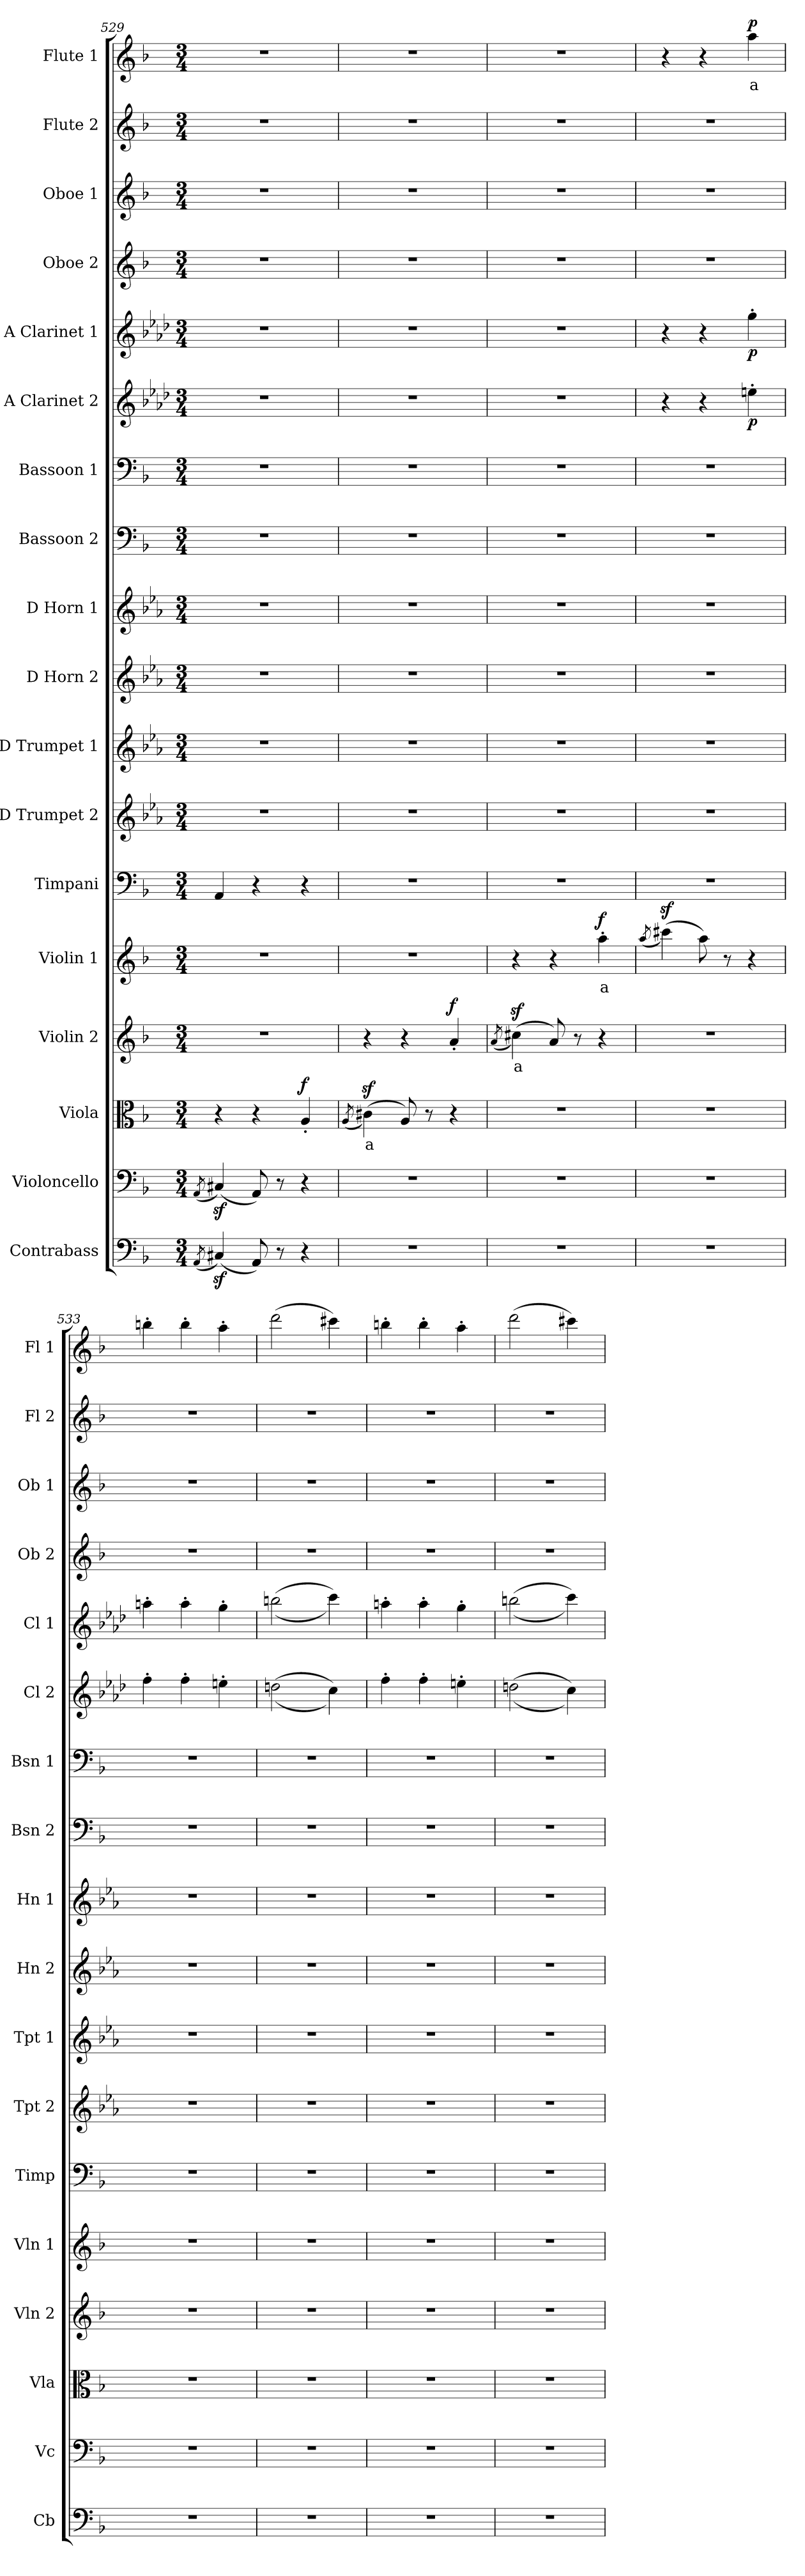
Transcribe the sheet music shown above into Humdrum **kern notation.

**kern	**kern	**kern	**text	**dynam	**kern	**text	**dynam	**kern	**text	**dynam	**kern	**kern	**kern	**kern	**kern	**kern	**kern	**kern	**dynam	**kern	**dynam	**kern	**kern	**kern	**kern	**text	**dynam
*part18	*part17	*part16	*part16	*part16	*part15	*part15	*part15	*part14	*part14	*part14	*part13	*part12	*part11	*part10	*part9	*part8	*part7	*part6	*part6	*part5	*part5	*part4	*part3	*part2	*part1	*part1	*part1
*staff18	*staff17	*staff16	*staff16	*staff16	*staff15	*staff15	*staff15	*staff14	*staff14	*staff14	*staff13	*staff12	*staff11	*staff10	*staff9	*staff8	*staff7	*staff6	*staff6	*staff5	*staff5	*staff4	*staff3	*staff2	*staff1	*staff1	*staff1
*I"Contrabass	*I"Violoncello	*I"Viola	*	*	*I"Violin 2	*	*	*I"Violin 1	*	*	*I"Timpani	*I"D Trumpet 2	*I"D Trumpet 1	*I"D Horn 2	*I"D Horn 1	*I"Bassoon 2	*I"Bassoon 1	*I"A Clarinet 2	*	*I"A Clarinet 1	*	*I"Oboe 2	*I"Oboe 1	*I"Flute 2	*I"Flute 1	*	*
*I'Cb	*I'Vc	*I'Vla	*	*	*I'Vln 2	*	*	*I'Vln 1	*	*	*I'Timp	*I'Tpt 2	*I'Tpt 1	*I'Hn 2	*I'Hn 1	*I'Bsn 2	*I'Bsn 1	*I'Cl 2	*	*I'Cl 1	*	*I'Ob 2	*I'Ob 1	*I'Fl 2	*I'Fl 1	*	*
!!LO:PB:g=z
*clefF4	*clefF4	*clefC3	*	*	*clefG2	*	*	*clefG2	*	*	*clefF4	*clefG2	*clefG2	*clefG2	*clefG2	*clefF4	*clefF4	*clefG2	*	*clefG2	*	*clefG2	*clefG2	*clefG2	*clefG2	*	*
*ITrd7c12	*	*	*	*	*	*	*	*	*	*	*	*ITrd-1c-2	*ITrd-1c-2	*ITrd6c10	*ITrd6c10	*	*	*ITrd2c3	*	*ITrd2c3	*	*	*	*	*	*	*
*k[b-]	*k[b-]	*k[b-]	*	*	*k[b-]	*	*	*k[b-]	*	*	*k[b-]	*k[b-]	*k[b-]	*k[b-]	*k[b-]	*k[b-]	*k[b-]	*k[b-]	*	*k[b-]	*	*k[b-]	*k[b-]	*k[b-]	*k[b-]	*	*
*M3/4	*M3/4	*M3/4	*	*	*M3/4	*	*	*M3/4	*	*	*M3/4	*M3/4	*M3/4	*M3/4	*M3/4	*M3/4	*M3/4	*M3/4	*	*M3/4	*	*M3/4	*M3/4	*M3/4	*M3/4	*	*
=529	=529	=529	=529	=529	=529	=529	=529	=529	=529	=529	=529	=529	=529	=529	=529	=529	=529	=529	=529	=529	=529	=529	=529	=529	=529	=529	=529
(8qAAA/	(8qAA/	.	.	.	.	.	.	.	.	.	.	.	.	.	.	.	.	.	.	.	.	.	.	.	.	.	.
(4CC#Xz</)	(4C#Xz</)	4r	.	.	2.r	.	.	2.r	.	.	4AA/	2.r	2.r	2.r	2.r	2.r	2.r	2.r	.	2.r	.	2.r	2.r	2.r	2.r	.	.
8AAA/)	8AA/)	4r	.	.	.	.	.	.	.	.	4r	.	.	.	.	.	.	.	.	.	.	.	.	.	.	.	.
8r	8r	.	.	.	.	.	.	.	.	.	.	.	.	.	.	.	.	.	.	.	.	.	.	.	.	.	.
!	!	!	!	!LO:DY:b	!	!	!	!	!	!	!	!	!	!	!	!	!	!	!	!	!	!	!	!	!	!	!
4r	4r	4A'/	.	f	.	.	.	.	.	.	4r	.	.	.	.	.	.	.	.	.	.	.	.	.	.	.	.
=530	=530	=530	=530	=530	=530	=530	=530	=530	=530	=530	=530	=530	=530	=530	=530	=530	=530	=530	=530	=530	=530	=530	=530	=530	=530	=530	=530
.	.	(8qA/	.	.	.	.	.	.	.	.	.	.	.	.	.	.	.	.	.	.	.	.	.	.	.	.	.
!	!	!	!LO:LY:b:color=#FF0000	!	!	!	!	!	!	!	!	!	!	!	!	!	!	!	!	!	!	!	!	!	!	!	!
2.r	2.r	(4c#Xz<\)	a	.	4r	.	.	2.r	.	.	2.r	2.r	2.r	2.r	2.r	2.r	2.r	2.r	.	2.r	.	2.r	2.r	2.r	2.r	.	.
.	.	8A/)	.	.	4r	.	.	.	.	.	.	.	.	.	.	.	.	.	.	.	.	.	.	.	.	.	.
.	.	8r	.	.	.	.	.	.	.	.	.	.	.	.	.	.	.	.	.	.	.	.	.	.	.	.	.
!	!	!	!	!	!	!	!LO:DY:b	!	!	!	!	!	!	!	!	!	!	!	!	!	!	!	!	!	!	!	!
.	.	4r	.	.	4a'/	.	f	.	.	.	.	.	.	.	.	.	.	.	.	.	.	.	.	.	.	.	.
=531	=531	=531	=531	=531	=531	=531	=531	=531	=531	=531	=531	=531	=531	=531	=531	=531	=531	=531	=531	=531	=531	=531	=531	=531	=531	=531	=531
.	.	.	.	.	(8qa/	.	.	.	.	.	.	.	.	.	.	.	.	.	.	.	.	.	.	.	.	.	.
!	!	!	!	!	!	!LO:LY:b:color=#FF0000	!	!	!	!	!	!	!	!	!	!	!	!	!	!	!	!	!	!	!	!	!
2.r	2.r	2.r	.	.	(4cc#Xz<\)	a	.	4r	.	.	2.r	2.r	2.r	2.r	2.r	2.r	2.r	2.r	.	2.r	.	2.r	2.r	2.r	2.r	.	.
.	.	.	.	.	8a/)	.	.	4r	.	.	.	.	.	.	.	.	.	.	.	.	.	.	.	.	.	.	.
.	.	.	.	.	8r	.	.	.	.	.	.	.	.	.	.	.	.	.	.	.	.	.	.	.	.	.	.
!	!	!	!	!	!	!	!	!	!LO:LY:b:color=#FF0000	!LO:DY:b	!	!	!	!	!	!	!	!	!	!	!	!	!	!	!	!	!
.	.	.	.	.	4r	.	.	4aa'\	a	f	.	.	.	.	.	.	.	.	.	.	.	.	.	.	.	.	.
=532	=532	=532	=532	=532	=532	=532	=532	=532	=532	=532	=532	=532	=532	=532	=532	=532	=532	=532	=532	=532	=532	=532	=532	=532	=532	=532	=532
.	.	.	.	.	.	.	.	(8qaa/	.	.	.	.	.	.	.	.	.	.	.	.	.	.	.	.	.	.	.
2.r	2.r	2.r	.	.	2.r	.	.	(4ccc#Xz<\)	.	.	2.r	2.r	2.r	2.r	2.r	2.r	2.r	4r	.	4r	.	2.r	2.r	2.r	4r	.	.
.	.	.	.	.	.	.	.	8aa\)	.	.	.	.	.	.	.	.	.	4r	.	4r	.	.	.	.	4r	.	.
.	.	.	.	.	.	.	.	8r	.	.	.	.	.	.	.	.	.	.	.	.	.	.	.	.	.	.	.
!	!	!	!	!	!	!	!	!	!	!	!	!	!	!	!	!	!	!	!LO:DY:b	!	!LO:DY:b	!	!	!	!	!LO:LY:b:color=#FF0000	!LO:DY:b
.	.	.	.	.	.	.	.	4r	.	.	.	.	.	.	.	.	.	4cc#X'\	p	4ee'\	p	.	.	.	4aa\	a	p
=533	=533	=533	=533	=533	=533	=533	=533	=533	=533	=533	=533	=533	=533	=533	=533	=533	=533	=533	=533	=533	=533	=533	=533	=533	=533	=533	=533
2.r	2.r	2.r	.	.	2.r	.	.	2.r	.	.	2.r	2.r	2.r	2.r	2.r	2.r	2.r	4dd'\	.	4ff#X'\	.	2.r	2.r	2.r	4bbn'\	.	.
.	.	.	.	.	.	.	.	.	.	.	.	.	.	.	.	.	.	4dd'\	.	4ff#'\	.	.	.	.	4bb'\	.	.
.	.	.	.	.	.	.	.	.	.	.	.	.	.	.	.	.	.	4cc#X'\	.	4ee'\	.	.	.	.	4aa'\	.	.
=534	=534	=534	=534	=534	=534	=534	=534	=534	=534	=534	=534	=534	=534	=534	=534	=534	=534	=534	=534	=534	=534	=534	=534	=534	=534	=534	=534
2.r	2.r	2.r	.	.	2.r	.	.	2.r	.	.	2.r	2.r	2.r	2.r	2.r	2.r	2.r	((2bn\	.	((2gg#X\	.	2.r	2.r	2.r	(2ddd\	.	.
.	.	.	.	.	.	.	.	.	.	.	.	.	.	.	.	.	.	4a\))	.	4aa\))	.	.	.	.	4ccc#X\)	.	.
=535	=535	=535	=535	=535	=535	=535	=535	=535	=535	=535	=535	=535	=535	=535	=535	=535	=535	=535	=535	=535	=535	=535	=535	=535	=535	=535	=535
2.r	2.r	2.r	.	.	2.r	.	.	2.r	.	.	2.r	2.r	2.r	2.r	2.r	2.r	2.r	4dd'\	.	4ff#X'\	.	2.r	2.r	2.r	4bbn'\	.	.
.	.	.	.	.	.	.	.	.	.	.	.	.	.	.	.	.	.	4dd'\	.	4ff#'\	.	.	.	.	4bb'\	.	.
.	.	.	.	.	.	.	.	.	.	.	.	.	.	.	.	.	.	4cc#X'\	.	4ee'\	.	.	.	.	4aa'\	.	.
=536	=536	=536	=536	=536	=536	=536	=536	=536	=536	=536	=536	=536	=536	=536	=536	=536	=536	=536	=536	=536	=536	=536	=536	=536	=536	=536	=536
2.r	2.r	2.r	.	.	2.r	.	.	2.r	.	.	2.r	2.r	2.r	2.r	2.r	2.r	2.r	((2bn\	.	((2gg#X\	.	2.r	2.r	2.r	(2ddd\	.	.
.	.	.	.	.	.	.	.	.	.	.	.	.	.	.	.	.	.	4a\))	.	4aa\))	.	.	.	.	4ccc#X\)	.	.
=	=	=	=	=	=	=	=	=	=	=	=	=	=	=	=	=	=	=	=	=	=	=	=	=	=	=	=
*-	*-	*-	*-	*-	*-	*-	*-	*-	*-	*-	*-	*-	*-	*-	*-	*-	*-	*-	*-	*-	*-	*-	*-	*-	*-	*-	*-
